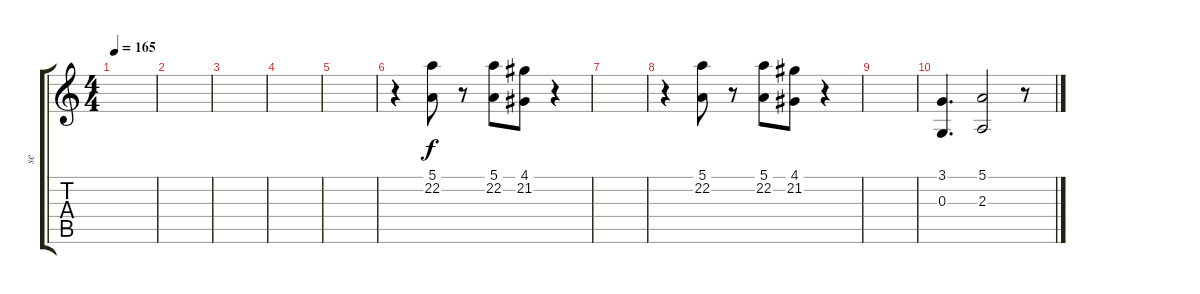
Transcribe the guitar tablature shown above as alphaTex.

\track ("se" "se") {instrument stringensemble1}
\staff {score tabs}
\tuning (E4 B3 G3 D3 A2 E2) {hide}
\ts (4 4)
\tempo 165
\clef g2
\ks c
|
|
|
|
|
r.4 (5.1 22.2).8 r.8 (5.1 22.2).8 (4.1 21.2).8 r.4 |
|
r.4 (5.1 22.2).8 r.8 (5.1 22.2).8 (4.1 21.2).8 r.4 |
|
(3.1 0.3).4{d} (5.1 2.3).2 r.8
